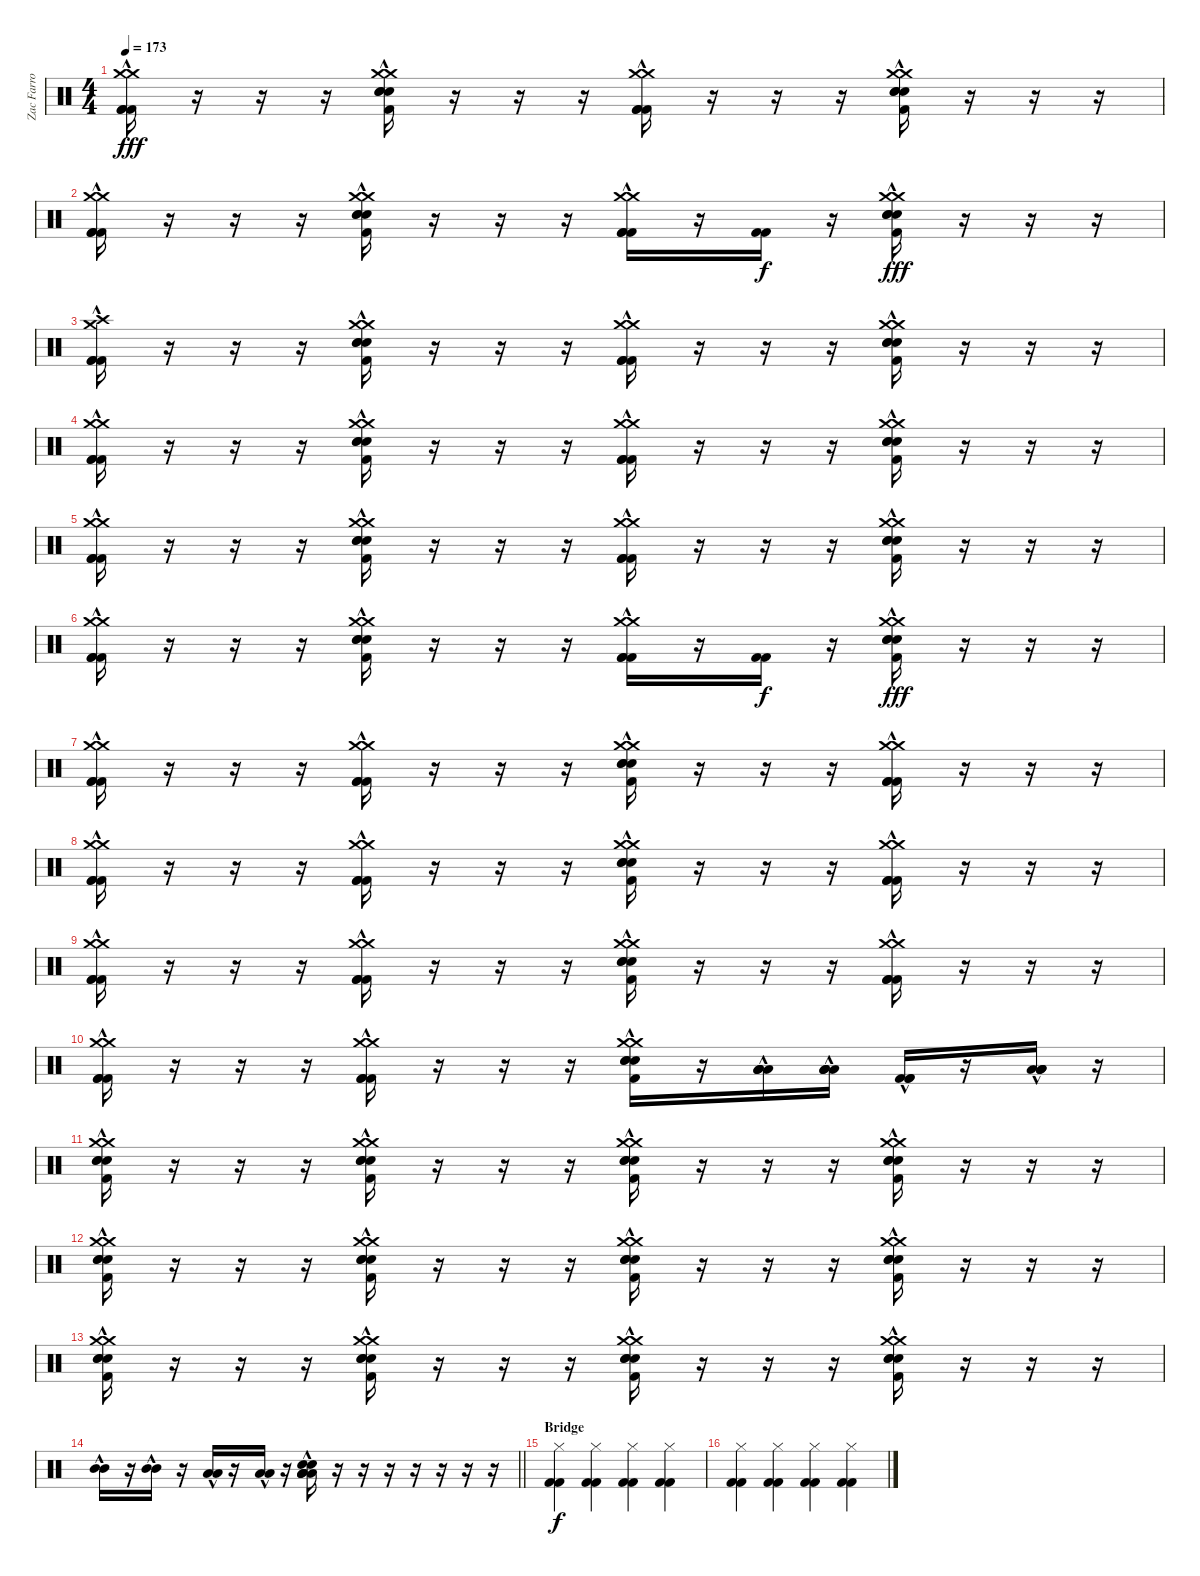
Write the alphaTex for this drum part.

\track ("Zac Farro" "Zac Farro") {instrument percussion}
\staff {score}
\articulation defaults
\ts (4 4)
\tempo 173
\clef neutral
\ks c
("Crash medium (hit)" "Crash medium (hit)" "Kick (hit) 2" "Kick (hit) 2"{hac} "Kick (hit) 2").16{dy fff} r.16 r.16 r.16 ("Crash medium (hit)" "Crash medium (hit)" "Electric Snare (hit)" "Electric Snare (hit)" "Snare (hit) 2" "Kick (hit) 2"{hac}).16 r.16 r.16 r.16 ("Crash medium (hit)" "Crash medium (hit)" "Kick (hit) 2" "Kick (hit) 2" "Kick (hit) 2"{hac}).16 r.16 r.16 r.16 ("Crash medium (hit)" "Crash medium (hit)" "Electric Snare (hit)" "Electric Snare (hit)" "Snare (hit) 2" "Kick (hit) 2"{hac}).16 r.16 r.16 r.16 |
("Crash medium (hit)" "Crash medium (hit)" "Kick (hit) 2" "Kick (hit) 2"{hac} "Kick (hit) 2").16 r.16 r.16 r.16 ("Crash medium (hit)" "Crash medium (hit)" "Electric Snare (hit)" "Electric Snare (hit)" "Snare (hit) 2" "Kick (hit) 2"{hac}).16 r.16 r.16 r.16 ("Crash medium (hit)" "Crash medium (hit)" "Kick (hit) 2" "Kick (hit) 2" "Kick (hit) 2"{hac}).16 r.16 ("Kick (hit) 2" "Kick (hit) 2").16{dy f} r.16 ("Crash medium (hit)" "Crash medium (hit)" "Electric Snare (hit)" "Electric Snare (hit)" "Snare (hit) 2" "Kick (hit) 2"{hac}).16{dy fff} r.16 r.16 r.16 |
("Crash high (hit)" "Crash medium (hit)" "Kick (hit) 2" "Kick (hit) 2"{hac} "Kick (hit) 2").16 r.16 r.16 r.16 ("Crash medium (hit)" "Crash medium (hit)" "Electric Snare (hit)" "Electric Snare (hit)" "Snare (hit) 2" "Kick (hit) 2"{hac}).16 r.16 r.16 r.16 ("Crash medium (hit)" "Crash medium (hit)" "Kick (hit) 2" "Kick (hit) 2" "Kick (hit) 2"{hac}).16 r.16 r.16 r.16 ("Crash medium (hit)" "Crash medium (hit)" "Electric Snare (hit)" "Electric Snare (hit)" "Snare (hit) 2" "Kick (hit) 2"{hac}).16 r.16 r.16 r.16 |
("Crash medium (hit)" "Crash medium (hit)" "Kick (hit) 2" "Kick (hit) 2"{hac} "Kick (hit) 2").16 r.16 r.16 r.16 ("Crash medium (hit)" "Crash medium (hit)" "Electric Snare (hit)" "Electric Snare (hit)" "Snare (hit) 2" "Kick (hit) 2"{hac}).16 r.16 r.16 r.16 ("Crash medium (hit)" "Crash medium (hit)" "Kick (hit) 2" "Kick (hit) 2" "Kick (hit) 2"{hac}).16 r.16 r.16 r.16 ("Crash medium (hit)" "Crash medium (hit)" "Electric Snare (hit)" "Electric Snare (hit)" "Snare (hit) 2" "Kick (hit) 2"{hac}).16 r.16 r.16 r.16 |
("Crash medium (hit)" "Crash medium (hit)" "Kick (hit) 2" "Kick (hit) 2"{hac} "Kick (hit) 2").16 r.16 r.16 r.16 ("Crash medium (hit)" "Crash medium (hit)" "Electric Snare (hit)" "Electric Snare (hit)" "Snare (hit) 2" "Kick (hit) 2"{hac}).16 r.16 r.16 r.16 ("Crash medium (hit)" "Crash medium (hit)" "Kick (hit) 2" "Kick (hit) 2" "Kick (hit) 2"{hac}).16 r.16 r.16 r.16 ("Crash medium (hit)" "Crash medium (hit)" "Electric Snare (hit)" "Electric Snare (hit)" "Snare (hit) 2" "Kick (hit) 2"{hac}).16 r.16 r.16 r.16 |
("Crash medium (hit)" "Crash medium (hit)" "Kick (hit) 2" "Kick (hit) 2"{hac} "Kick (hit) 2").16 r.16 r.16 r.16 ("Crash medium (hit)" "Crash medium (hit)" "Electric Snare (hit)" "Electric Snare (hit)" "Snare (hit) 2" "Kick (hit) 2"{hac}).16 r.16 r.16 r.16 ("Crash medium (hit)" "Crash medium (hit)" "Kick (hit) 2" "Kick (hit) 2" "Kick (hit) 2"{hac}).16 r.16 ("Kick (hit) 2" "Kick (hit) 2").16{dy f} r.16 ("Crash medium (hit)" "Crash medium (hit)" "Electric Snare (hit)" "Electric Snare (hit)" "Snare (hit) 2" "Kick (hit) 2"{hac}).16{dy fff} r.16 r.16 r.16 |
("Crash medium (hit)" "Crash medium (hit)" "Kick (hit) 2" "Kick (hit) 2"{hac} "Kick (hit) 2").16 r.16 r.16 r.16 ("Crash medium (hit)" "Crash medium (hit)" "Kick (hit) 2" "Kick (hit) 2" "Kick (hit) 2"{hac}).16 r.16 r.16 r.16 ("Crash medium (hit)" "Crash medium (hit)" "Electric Snare (hit)" "Electric Snare (hit)" "Snare (hit) 2" "Kick (hit) 2"{hac}).16 r.16 r.16 r.16 ("Crash medium (hit)" "Crash medium (hit)" "Kick (hit) 2" "Kick (hit) 2" "Kick (hit) 2"{hac}).16 r.16 r.16 r.16 |
("Crash medium (hit)" "Crash medium (hit)" "Kick (hit) 2" "Kick (hit) 2"{hac} "Kick (hit) 2").16 r.16 r.16 r.16 ("Crash medium (hit)" "Crash medium (hit)" "Kick (hit) 2" "Kick (hit) 2" "Kick (hit) 2"{hac}).16 r.16 r.16 r.16 ("Crash medium (hit)" "Crash medium (hit)" "Electric Snare (hit)" "Electric Snare (hit)" "Snare (hit) 2" "Kick (hit) 2"{hac}).16 r.16 r.16 r.16 ("Crash medium (hit)" "Crash medium (hit)" "Kick (hit) 2" "Kick (hit) 2" "Kick (hit) 2"{hac}).16 r.16 r.16 r.16 |
("Crash medium (hit)" "Crash medium (hit)" "Kick (hit) 2" "Kick (hit) 2"{hac} "Kick (hit) 2").16 r.16 r.16 r.16 ("Crash medium (hit)" "Crash medium (hit)" "Kick (hit) 2" "Kick (hit) 2" "Kick (hit) 2"{hac}).16 r.16 r.16 r.16 ("Crash medium (hit)" "Crash medium (hit)" "Electric Snare (hit)" "Electric Snare (hit)" "Snare (hit) 2" "Kick (hit) 2"{hac}).16 r.16 r.16 r.16 ("Crash medium (hit)" "Crash medium (hit)" "Kick (hit) 2" "Kick (hit) 2" "Kick (hit) 2"{hac}).16 r.16 r.16 r.16 |
("Crash medium (hit)" "Crash medium (hit)" "Kick (hit) 2" "Kick (hit) 2"{hac} "Kick (hit) 2").16 r.16 r.16 r.16 ("Crash medium (hit)" "Crash medium (hit)" "Kick (hit) 2" "Kick (hit) 2" "Kick (hit) 2"{hac}).16 r.16 r.16 r.16 ("Crash medium (hit)" "Crash medium (hit)" "Electric Snare (hit)" "Electric Snare (hit)" "Snare (hit) 2" "Kick (hit) 2"{hac}).16 r.16 ("Low Floor Tom (hit)"{hac} "Low Tom (hit)"{hac} "Low Tom (hit)"{hac} "Low Floor Tom (hit)"{hac}).16 ("Low Floor Tom (hit)"{hac} "Low Tom (hit)"{hac} "Low Tom (hit)"{hac} "Low Floor Tom (hit)"{hac}).16 ("Kick (hit) 2" "Kick (hit) 2" "Kick (hit) 2"{hac}).16 r.16 ("Low Floor Tom (hit)"{hac} "Low Floor Tom (hit)"{hac} "Low Floor Tom (hit)"{hac} "Low Floor Tom (hit)"{hac}).16 r.16 |
("Crash medium (hit)" "Crash medium (hit)" "Electric Snare (hit)" "Electric Snare (hit)" "Snare (hit) 2" "Kick (hit) 2"{hac}).16 r.16 r.16 r.16 ("Crash medium (hit)" "Crash medium (hit)" "Electric Snare (hit)" "Electric Snare (hit)" "Snare (hit) 2" "Kick (hit) 2"{hac}).16 r.16 r.16 r.16 ("Crash medium (hit)" "Crash medium (hit)" "Electric Snare (hit)" "Electric Snare (hit)" "Snare (hit) 2" "Kick (hit) 2"{hac}).16 r.16 r.16 r.16 ("Crash medium (hit)" "Crash medium (hit)" "Electric Snare (hit)" "Electric Snare (hit)" "Snare (hit) 2" "Kick (hit) 2"{hac}).16 r.16 r.16 r.16 |
("Crash medium (hit)" "Crash medium (hit)" "Electric Snare (hit)" "Electric Snare (hit)" "Snare (hit) 2" "Kick (hit) 2"{hac}).16 r.16 r.16 r.16 ("Crash medium (hit)" "Crash medium (hit)" "Electric Snare (hit)" "Electric Snare (hit)" "Snare (hit) 2" "Kick (hit) 2"{hac}).16 r.16 r.16 r.16 ("Crash medium (hit)" "Crash medium (hit)" "Electric Snare (hit)" "Electric Snare (hit)" "Snare (hit) 2" "Kick (hit) 2"{hac}).16 r.16 r.16 r.16 ("Crash medium (hit)" "Crash medium (hit)" "Electric Snare (hit)" "Electric Snare (hit)" "Snare (hit) 2" "Kick (hit) 2"{hac}).16 r.16 r.16 r.16 |
("Crash medium (hit)" "Crash medium (hit)" "Electric Snare (hit)" "Electric Snare (hit)" "Snare (hit) 2" "Kick (hit) 2"{hac}).16 r.16 r.16 r.16 ("Crash medium (hit)" "Crash medium (hit)" "Electric Snare (hit)" "Electric Snare (hit)" "Snare (hit) 2" "Kick (hit) 2"{hac}).16 r.16 r.16 r.16 ("Crash medium (hit)" "Crash medium (hit)" "Electric Snare (hit)" "Electric Snare (hit)" "Snare (hit) 2" "Kick (hit) 2"{hac}).16 r.16 r.16 r.16 ("Crash medium (hit)" "Crash medium (hit)" "Electric Snare (hit)" "Electric Snare (hit)" "Snare (hit) 2" "Kick (hit) 2"{hac}).16 r.16 r.16 r.16 |
\barLineRight lightlight
("Mid Tom (hit)"{hac} "Mid Tom (hit)"{hac}).16 r.16 ("Mid Tom (hit)"{hac} "Mid Tom (hit)"{hac}).16 r.16 ("Low Tom (hit)"{hac} "Low Tom (hit)"{hac}).16 r.16 ("Low Tom (hit)"{hac} "Low Tom (hit)"{hac}).16 r.16 ("Electric Snare (hit)" "Snare (hit) 2"{hac} "Low Tom (hit)"{hac} "Low Floor Tom (hit)"{hac} "Low Floor Tom (hit)"{hac} "Low Tom (hit)"{hac}).16 r.16 r.16 r.16 r.16 r.16 r.16 r.16 |
\section ("" "Bridge")
("Hi-Hat (closed)" "Kick (hit) 2" "Kick (hit) 2").4{dy f volume 12} ("Hi-Hat (closed)" "Kick (hit) 2" "Kick (hit) 2").4 ("Hi-Hat (closed)" "Kick (hit) 2" "Kick (hit) 2").4 ("Hi-Hat (closed)" "Kick (hit) 2" "Kick (hit) 2").4 |
("Hi-Hat (closed)" "Kick (hit) 2" "Kick (hit) 2").4 ("Hi-Hat (closed)" "Kick (hit) 2" "Kick (hit) 2").4 ("Hi-Hat (closed)" "Kick (hit) 2" "Kick (hit) 2").4 ("Hi-Hat (closed)" "Kick (hit) 2" "Kick (hit) 2").4
